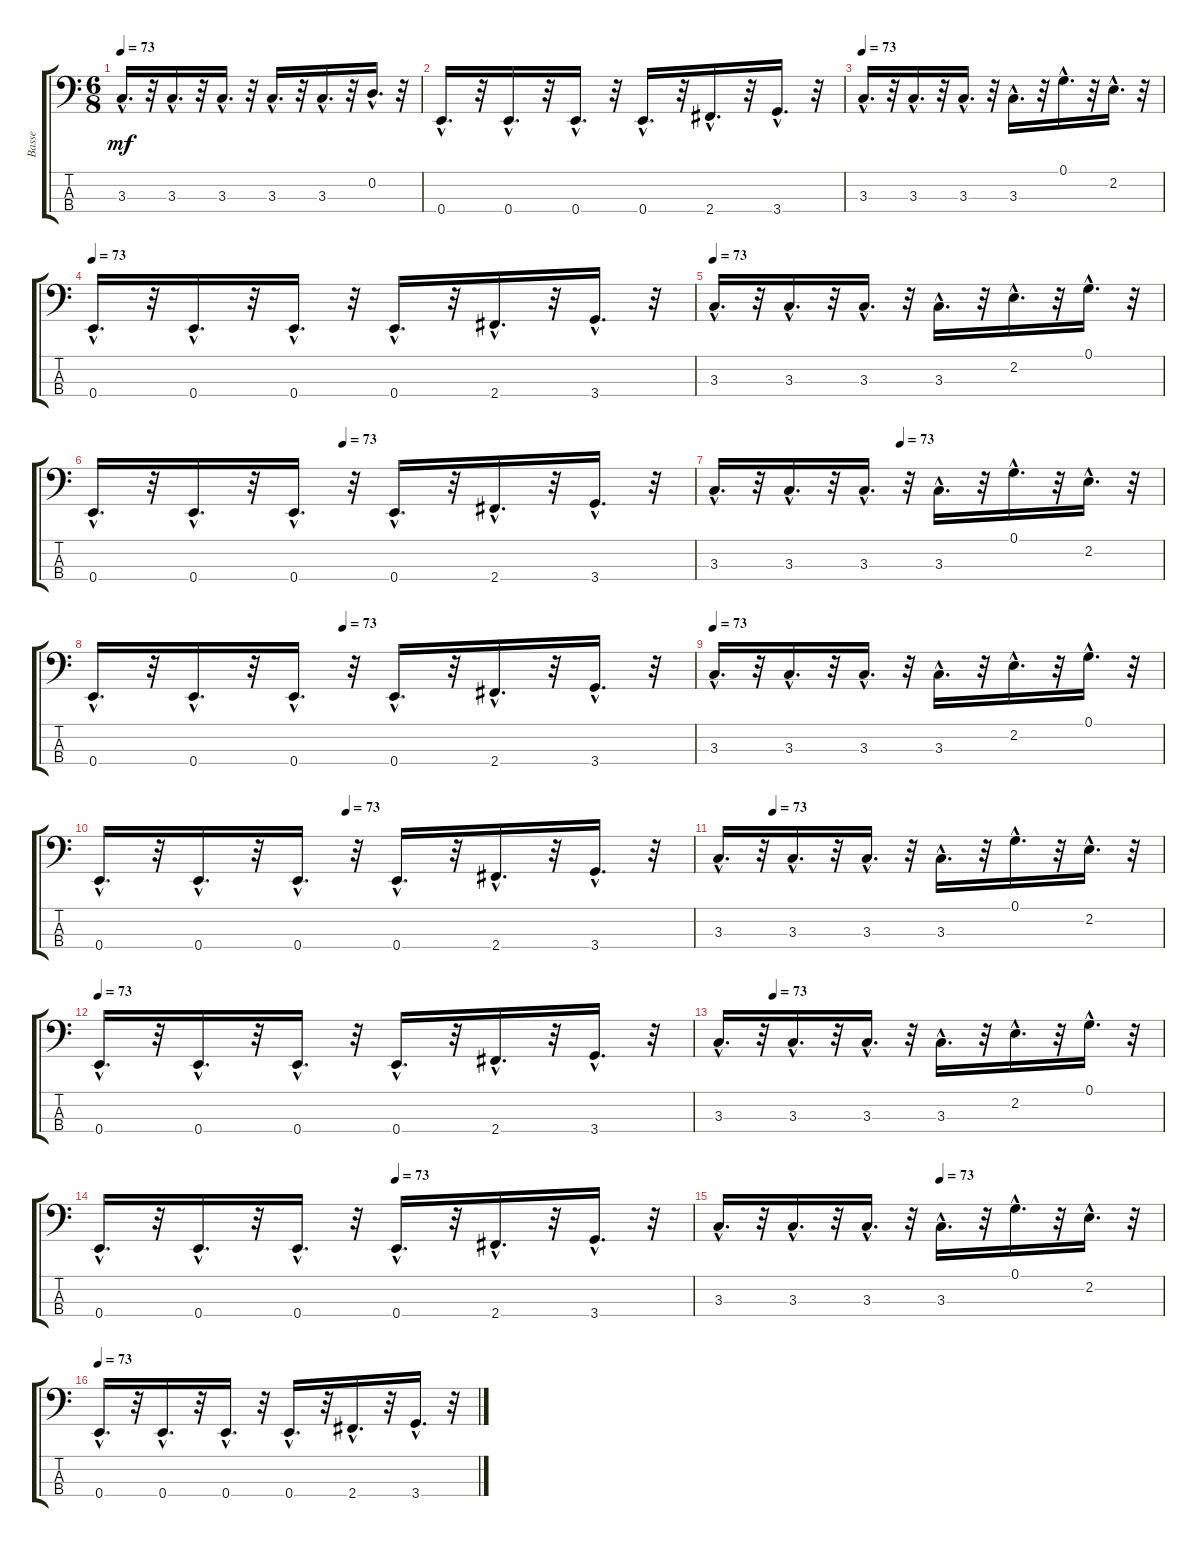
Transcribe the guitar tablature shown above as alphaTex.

\track ("Basse" "Basse") {instrument acousticbass}
\staff {score tabs}
\tuning (G2 D2 A1 E1) {hide}
\ts (6 8)
\tempo 73
\clef f4
\ks c
3.3{hac}.16{d dy mf} r.32 3.3{hac}.16{d} r.32 3.3{hac}.16{d} r.32 3.3{hac}.16{d} r.32 3.3{hac}.16{d} r.32 0.2{hac}.16{d} r.32 |
0.4{hac}.16{d} r.32 0.4{hac}.16{d} r.32 0.4{hac}.16{d} r.32 0.4{hac}.16{d} r.32 2.4{hac}.16{d} r.32 3.4{hac}.16{d} r.32 |
\tempo 73
3.3{hac}.16{d} r.32 3.3{hac}.16{d} r.32 3.3{hac}.16{d} r.32 3.3{hac}.16{d} r.32 0.1{hac}.16{d} r.32 2.2{hac}.16{d} r.32 |
\tempo 73
0.4{hac}.16{d} r.32 0.4{hac}.16{d} r.32 0.4{hac}.16{d} r.32 0.4{hac}.16{d} r.32 2.4{hac}.16{d} r.32 3.4{hac}.16{d} r.32 |
\tempo 73
3.3{hac}.16{d} r.32 3.3{hac}.16{d} r.32 3.3{hac}.16{d} r.32 3.3{hac}.16{d} r.32 2.2{hac}.16{d} r.32 0.1{hac}.16{d} r.32 |
\tempo (73 0.4166666666666667)
0.4{hac}.16{d} r.32 0.4{hac}.16{d} r.32 0.4{hac}.16{d} r.32 0.4{hac}.16{d} r.32 2.4{hac}.16{d} r.32 3.4{hac}.16{d} r.32 |
\tempo (73 0.4166666666666667)
3.3{hac}.16{d} r.32 3.3{hac}.16{d} r.32 3.3{hac}.16{d} r.32 3.3{hac}.16{d} r.32 0.1{hac}.16{d} r.32 2.2{hac}.16{d} r.32 |
\tempo (73 0.4166666666666667)
0.4{hac}.16{d} r.32 0.4{hac}.16{d} r.32 0.4{hac}.16{d} r.32 0.4{hac}.16{d} r.32 2.4{hac}.16{d} r.32 3.4{hac}.16{d} r.32 |
\tempo 73
3.3{hac}.16{d} r.32 3.3{hac}.16{d} r.32 3.3{hac}.16{d} r.32 3.3{hac}.16{d} r.32 2.2{hac}.16{d} r.32 0.1{hac}.16{d} r.32 |
\tempo (73 0.4166666666666667)
0.4{hac}.16{d} r.32 0.4{hac}.16{d} r.32 0.4{hac}.16{d} r.32 0.4{hac}.16{d} r.32 2.4{hac}.16{d} r.32 3.4{hac}.16{d} r.32 |
\tempo (73 0.125)
3.3{hac}.16{d} r.32 3.3{hac}.16{d} r.32 3.3{hac}.16{d} r.32 3.3{hac}.16{d} r.32 0.1{hac}.16{d} r.32 2.2{hac}.16{d} r.32 |
\tempo 73
0.4{hac}.16{d} r.32 0.4{hac}.16{d} r.32 0.4{hac}.16{d} r.32 0.4{hac}.16{d} r.32 2.4{hac}.16{d} r.32 3.4{hac}.16{d} r.32 |
\tempo (73 0.125)
3.3{hac}.16{d} r.32 3.3{hac}.16{d} r.32 3.3{hac}.16{d} r.32 3.3{hac}.16{d} r.32 2.2{hac}.16{d} r.32 0.1{hac}.16{d} r.32 |
\tempo (73 0.5)
0.4{hac}.16{d} r.32 0.4{hac}.16{d} r.32 0.4{hac}.16{d} r.32 0.4{hac}.16{d} r.32 2.4{hac}.16{d} r.32 3.4{hac}.16{d} r.32 |
\tempo (73 0.5)
3.3{hac}.16{d} r.32 3.3{hac}.16{d} r.32 3.3{hac}.16{d} r.32 3.3{hac}.16{d} r.32 0.1{hac}.16{d} r.32 2.2{hac}.16{d} r.32 |
\tempo 73
0.4{hac}.16{d} r.32 0.4{hac}.16{d} r.32 0.4{hac}.16{d} r.32 0.4{hac}.16{d} r.32 2.4{hac}.16{d} r.32 3.4{hac}.16{d} r.32
